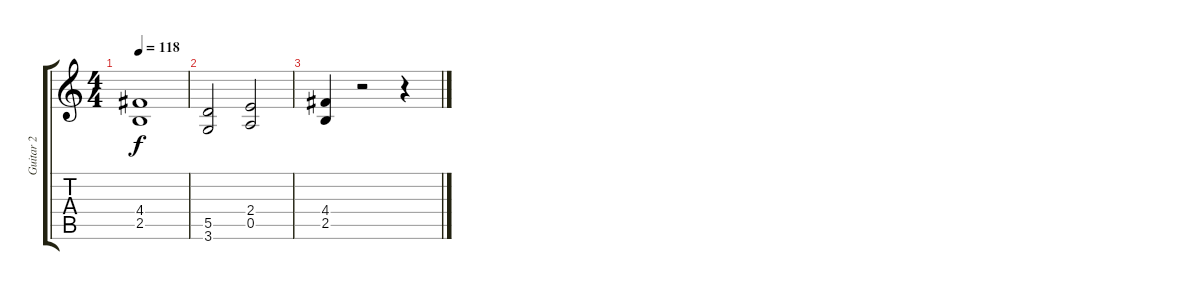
\track ("Guitar 2" "Guitar 2") {instrument overdrivenguitar}
\staff {score tabs}
\tuning (E4 B3 G3 D3 A2 E2) {hide}
\ts (4 4)
\tempo 118
\clef g2
\ks c
(4.4 2.5).1{dy f} |
(5.5 3.6).2 (2.4 0.5).2 |
(4.4 2.5).4 r.2 r.4
